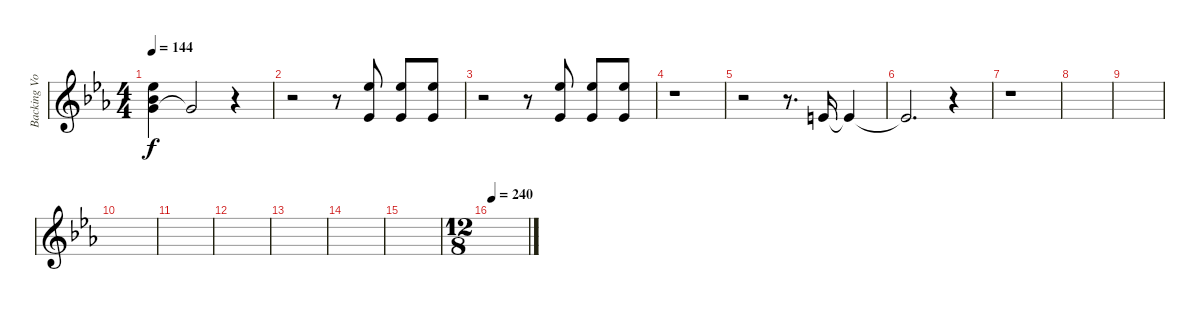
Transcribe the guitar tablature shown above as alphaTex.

\track ("Backing Vocals 3" "Backing Vo") {instrument lead6voice}
\staff {score}
\tuning (E4 B3 G3 D3 A2 E2) {hide}
\ts (4 4)
\tempo 144
\clef g2
\ks eb
(3.1{t} 11.2{t} 20.3{t}).4{dy f} 3.1{t}.2 r.4 |
r.2 r.8 (11.1 4.2).8 (11.1 4.2).8 (11.1 4.2).8 |
r.2 r.8 (11.1 4.2).8 (11.1 4.2).8 (11.1 4.2).8 |
r.1 |
r.2 r.8{d} 5.2.16 5.2{t}.4 |
5.2{t}.2{d} r.4 |
r.1 |
|
|
|
|
|
|
|
|
\ts (12 8)
\tempo 240
